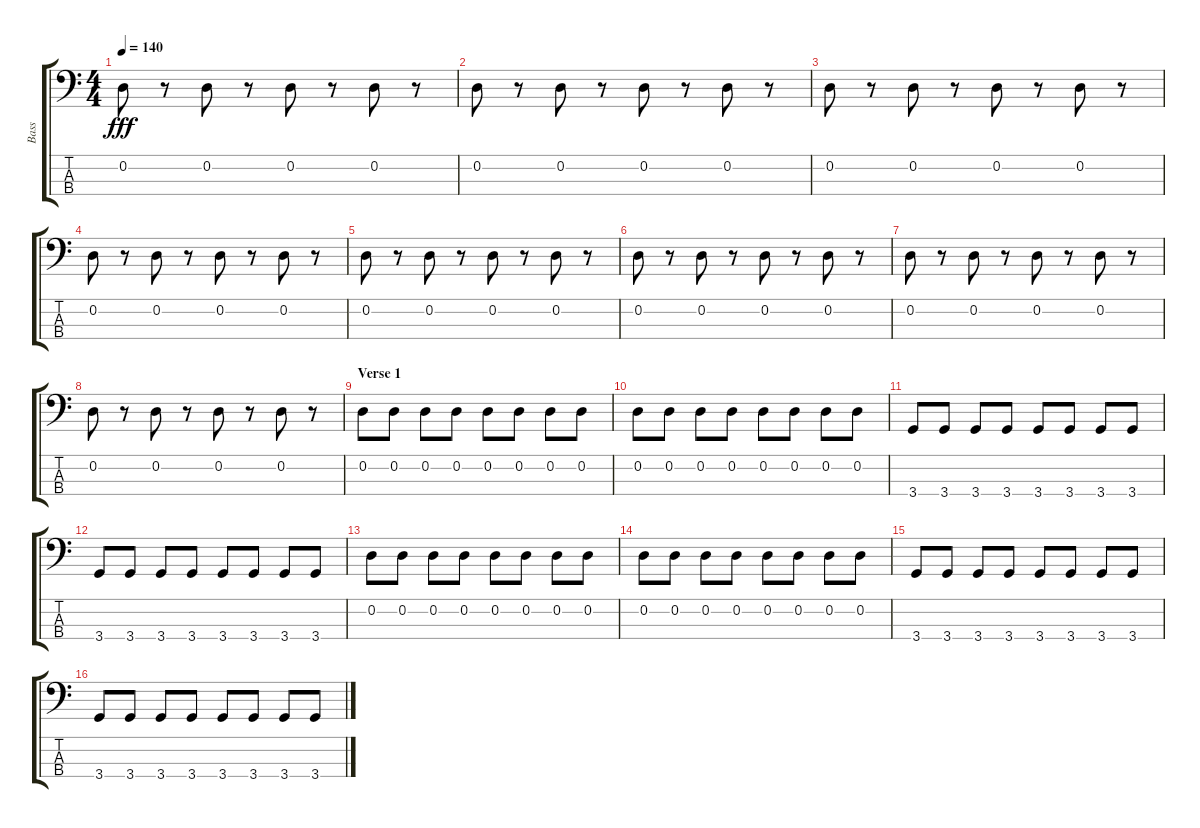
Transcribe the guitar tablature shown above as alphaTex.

\track ("Bass" "Bass") {instrument electricbasspick}
\staff {score tabs}
\tuning (G2 D2 A1 E1) {hide}
\ts (4 4)
\tempo 140
\clef f4
\ks c
0.2.8{dy fff instrument electricbasspick} r.8 0.2.8 r.8 0.2.8 r.8 0.2.8 r.8 |
0.2.8 r.8 0.2.8 r.8 0.2.8 r.8 0.2.8 r.8 |
0.2.8 r.8 0.2.8 r.8 0.2.8 r.8 0.2.8 r.8 |
0.2.8 r.8 0.2.8 r.8 0.2.8 r.8 0.2.8 r.8 |
0.2.8 r.8 0.2.8 r.8 0.2.8 r.8 0.2.8 r.8 |
0.2.8 r.8 0.2.8 r.8 0.2.8 r.8 0.2.8 r.8 |
0.2.8 r.8 0.2.8 r.8 0.2.8 r.8 0.2.8 r.8 |
0.2.8 r.8 0.2.8 r.8 0.2.8 r.8 0.2.8 r.8 |
\section ("" "Verse 1")
0.2.8{volume 13} 0.2.8 0.2.8 0.2.8 0.2.8 0.2.8 0.2.8 0.2.8 |
0.2.8 0.2.8 0.2.8 0.2.8 0.2.8 0.2.8 0.2.8 0.2.8 |
3.4.8 3.4.8 3.4.8 3.4.8 3.4.8 3.4.8 3.4.8 3.4.8 |
3.4.8 3.4.8 3.4.8 3.4.8 3.4.8 3.4.8 3.4.8 3.4.8 |
0.2.8 0.2.8 0.2.8 0.2.8 0.2.8 0.2.8 0.2.8 0.2.8 |
0.2.8 0.2.8 0.2.8 0.2.8 0.2.8 0.2.8 0.2.8 0.2.8 |
3.4.8 3.4.8 3.4.8 3.4.8 3.4.8 3.4.8 3.4.8 3.4.8 |
3.4.8 3.4.8 3.4.8 3.4.8 3.4.8 3.4.8 3.4.8 3.4.8
